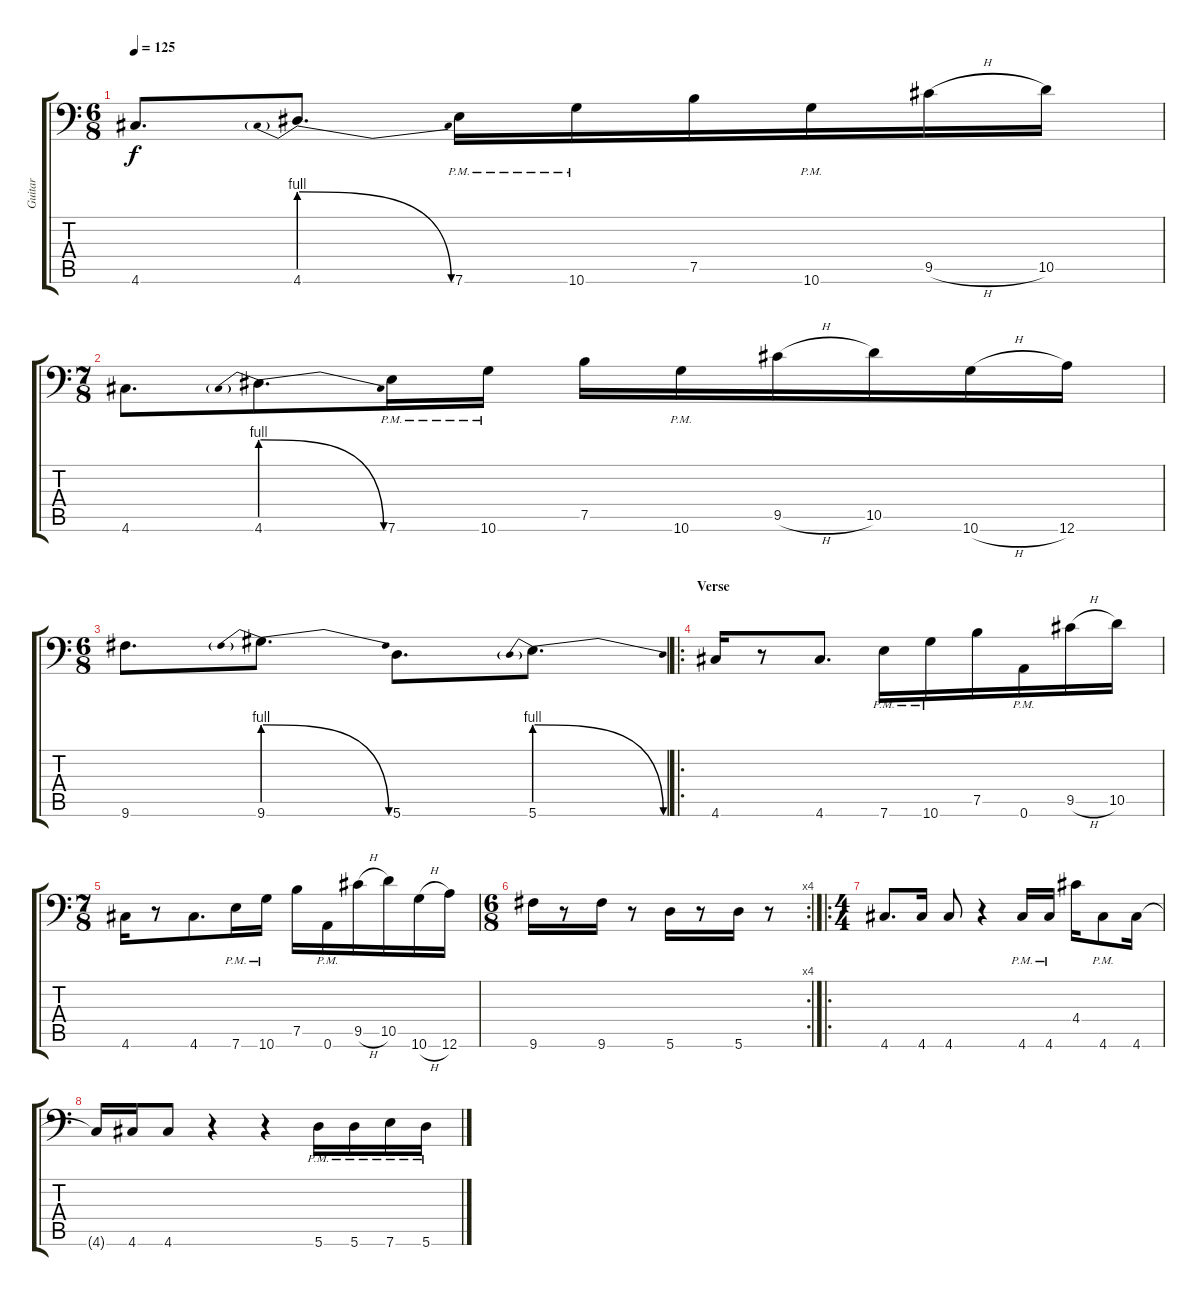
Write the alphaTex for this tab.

\track ("Guitar" "Guitar") {instrument distortionguitar}
\staff {score tabs}
\tuning (B3 Gb3 D3 A2 E2 A1) {hide}
\ts (6 8)
\tempo 125
\clef f4
\ks c
4.6.8{d dy f} 4.6{be (prebendrelease 0 4 60 0)}.8{d} 7.6{pm}.16 10.6{pm}.16 7.5.16 10.6{pm}.16 9.5{h}.16 10.5.16 |
\ts (7 8)
4.6.8{d} 4.6{be (prebendrelease 0 4 60 0)}.8{d} 7.6{pm}.16 10.6{pm}.16 7.5.16 10.6{pm}.16 9.5{h}.16 10.5.16 10.6{h}.16 12.6.16 |
\ts (6 8)
9.6.8{d} 9.6{be (prebendrelease 0 4 60 0)}.8{d} 5.6.8{d} 5.6{be (prebendrelease 0 4 60 0)}.8{d} |
\ro
\section ("" "Verse")
4.6.16 r.8 4.6.8{d} 7.6{pm}.16 10.6{pm}.16 7.5.16 0.6{pm}.16 9.5{h}.16 10.5.16 |
\ts (7 8)
4.6.16 r.8 4.6.8{d} 7.6{pm}.16 10.6{pm}.16 7.5.16 0.6{pm}.16 9.5{h}.16 10.5.16 10.6{h}.16 12.6.16 |
\rc 4
\ts (6 8)
9.6.16 r.8 9.6.16 r.8 5.6.16 r.8 5.6.16 r.8 |
\ro
\ts (4 4)
4.6.8{d} 4.6.16 4.6.8 r.4 4.6{pm}.16 4.6{pm}.16 4.4.16 4.6{pm}.8 4.6.16 |
4.6{t}.16 4.6.16 4.6.8 r.4 r.4 5.6{pm}.16 5.6{pm}.16 7.6{pm}.16 5.6{pm}.16
